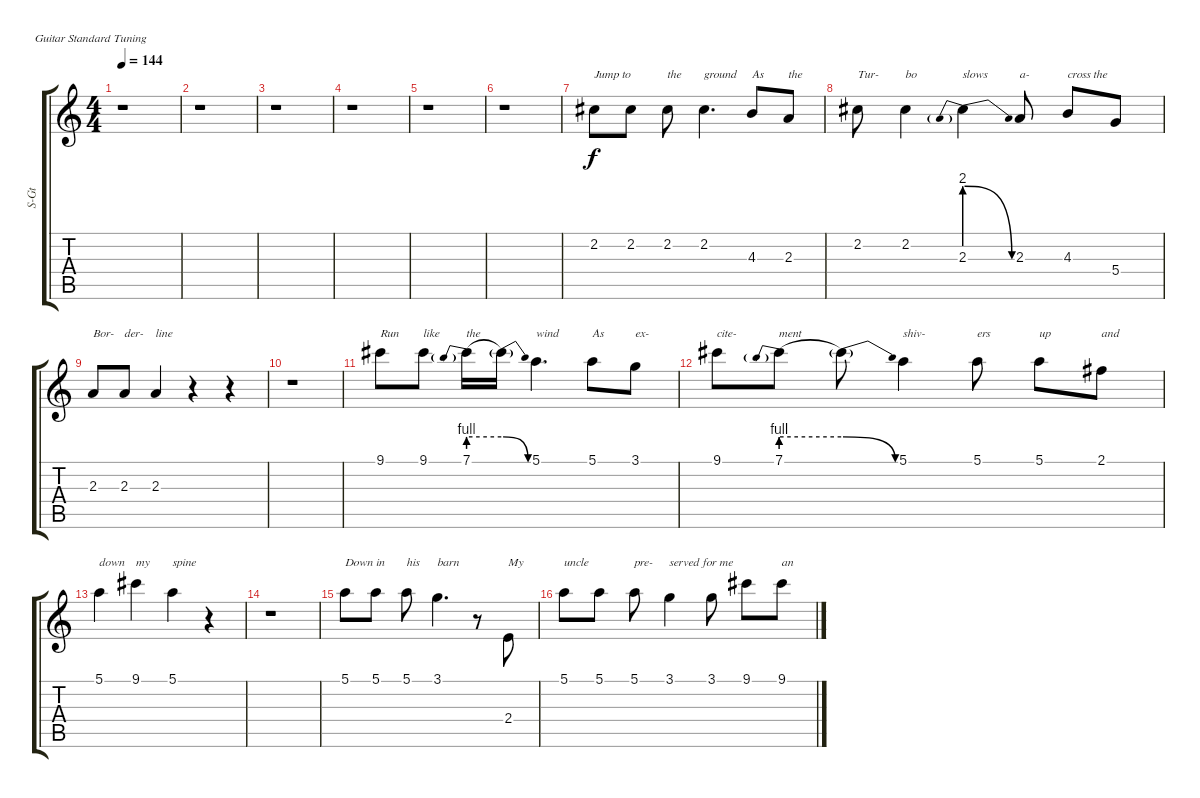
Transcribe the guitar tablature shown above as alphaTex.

\bracketExtendMode groupsimilarinstruments
\otherSystemsTrackNameOrientation horizontal
\track ("Geddy" "S-Gt") {instrument lead6voice}
\staff {score tabs}
\tuning (E4 B3 G3 D3 A2 E2)
\displaytranspose 12
\ts (4 4)
\tempo 144
\clef g2
\ks c
r.1{dy f beam Down} |
r.1{beam Down} |
r.1{beam Down} |
r.1{beam Down} |
r.1{beam Down} |
r.1{beam Down} |
2.2{acc #}.8{txt "Jump to" beam Down} 2.2{acc #}.8{beam Down} 2.2{acc #}.8{txt "the" beam Down} 2.2{acc #}.4{d txt "ground" beam Down} 4.3.8{txt "As" beam Up} 2.3.8{txt "the" beam Up} |
2.2{acc #}.8{txt "Tur-" beam Down} 2.2{acc #}.4{txt "bo" beam Down} 2.3{be (prebendrelease 0 8 60 0)}.4{txt "slows" beam Down} 2.3.8{txt "a-" beam Up} 4.3.8{txt "cross the" beam Up} 5.4.8{beam Up} |
2.3.8{txt "Bor-" beam Up} 2.3.8{txt "der-" beam Up} 2.3.4{txt "line" beam Up} r.4{beam Up} r.4{beam Up} |
r.1{beam Down} |
9.1{acc #}.8{txt "Run" beam Down} 9.1{acc #}.8{txt "like" beam Down} 7.1{be (prebend 0 4 60 4)}.16{txt "the" beam Down} 7.1{be (release 0 4 60 0) t}.16{beam Down} 5.1.4{d txt "wind" beam Down} 5.1.8{txt "As" beam Down} 3.1.8{txt "ex-" beam Down} |
9.1{acc #}.8{txt "cite-" beam Down} 7.1{be (prebend 0 4 60 4)}.8{txt "ment" beam Down} 7.1{be (release 0 4 60 0) t}.8{beam Down} 5.1.4{txt "shiv-" beam Down} 5.1.8{txt "ers" beam Down} 5.1.8{txt "up" beam Down} 2.1{acc #}.8{txt "and" beam Down} |
5.1.4{txt "down" beam Down} 9.1{acc #}.4{txt "my" beam Down} 5.1.4{txt "spine" beam Down} r.4{beam Down} |
r.1{beam Down} |
5.1.8{txt "Down in" beam Down} 5.1.8{beam Down} 5.1.8{txt "his" beam Down} 3.1.4{d txt "barn" beam Down} r.8{beam Down} 2.4.8{txt "My" beam Up} |
5.1.8{txt "uncle" beam Down} 5.1.8{beam Down} 5.1.8{txt "pre-" beam Down} 3.1.4{txt "served for me" beam Down} 3.1.8{beam Down} 9.1{acc #}.8{beam Down} 9.1{acc #}.8{txt "an" beam Down}
